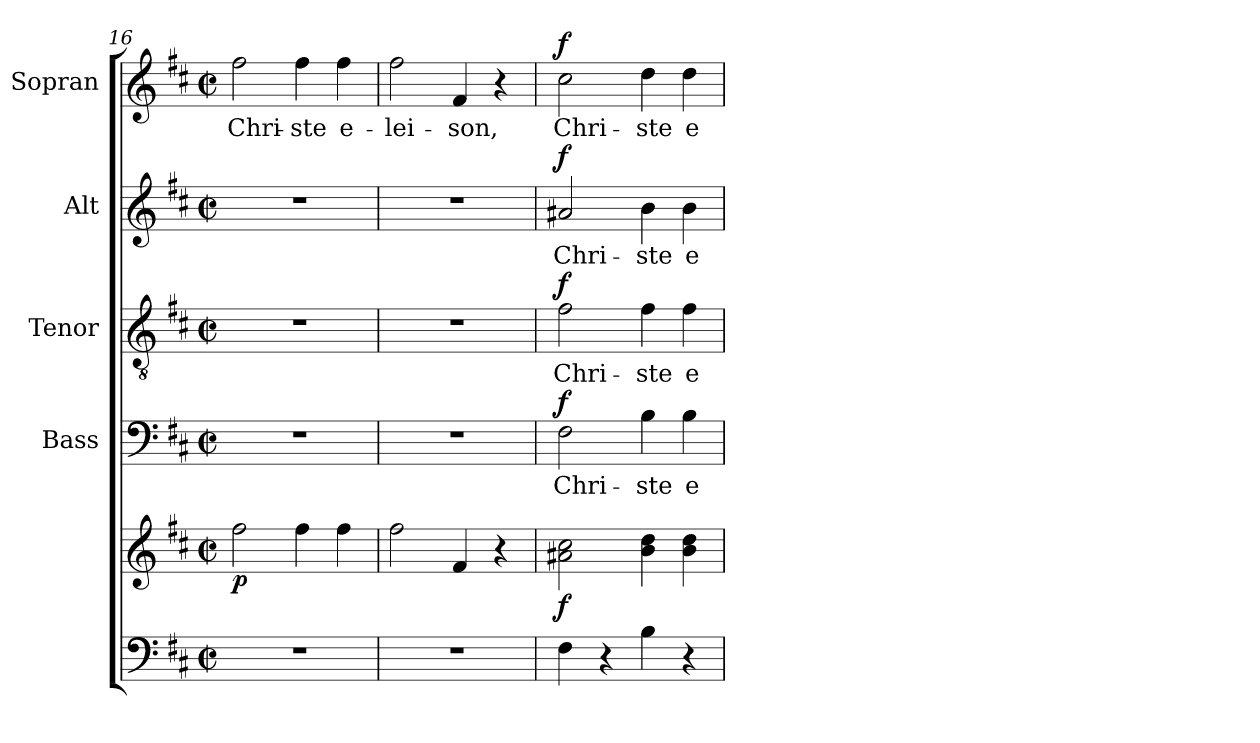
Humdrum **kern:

**kern	**kern	**dynam	**kern	**text	**dynam	**kern	**text	**dynam	**kern	**text	**dynam	**kern	**text	**dynam
*part5	*part5	*part5	*part4	*part4	*part4	*part3	*part3	*part3	*part2	*part2	*part2	*part1	*part1	*part1
*staff6	*staff5	*staff5/6	*staff4	*staff4	*staff4	*staff3	*staff3	*staff3	*staff2	*staff2	*staff2	*staff1	*staff1	*staff1
*	*	*	*I"Bass	*	*	*I"Tenor	*	*	*I"Alt	*	*	*I"Sopran	*	*
*	*	*	*I'B.	*	*	*I'T.	*	*	*I'A.	*	*	*I'S.	*	*
*clefF4	*clefG2	*	*clefF4	*	*	*clefGv2	*	*	*clefG2	*	*	*clefG2	*	*
*k[f#c#]	*k[f#c#]	*	*k[f#c#]	*	*	*k[f#c#]	*	*	*k[f#c#]	*	*	*k[f#c#]	*	*
*D:	*D:	*	*D:	*	*	*D:	*	*	*D:	*	*	*D:	*	*
*M2/2	*M2/2	*	*M2/2	*	*	*M2/2	*	*	*M2/2	*	*	*M2/2	*	*
*met(c|)	*met(c|)	*	*met(c|)	*	*	*met(c|)	*	*	*met(c|)	*	*	*met(c|)	*	*
=16	=16	=16	=16	=16	=16	=16	=16	=16	=16	=16	=16	=16	=16	=16
!	!	!LO:DY:b	!	!	!	!	!	!	!	!	!	!	!LO:LY:b	!
1r	2ff#\	p	1r	.	.	1r	.	.	1r	.	.	2ff#\	Chri-	.
!	!	!	!	!	!	!	!	!	!	!	!	!	!LO:LY:b	!
.	4ff#\	.	.	.	.	.	.	.	.	.	.	4ff#\	-ste	.
!	!	!	!	!	!	!	!	!	!	!	!	!	!LO:LY:b	!
.	4ff#\	.	.	.	.	.	.	.	.	.	.	4ff#\	e-	.
!!LO:PB:g=z
=17	=17	=17	=17	=17	=17	=17	=17	=17	=17	=17	=17	=17	=17	=17
!	!	!	!	!	!	!	!	!	!	!	!	!	!LO:LY:b	!
1r	2ff#\	.	1r	.	.	1r	.	.	1r	.	.	2ff#\	-lei-	.
!	!	!	!	!	!	!	!	!	!	!	!	!	!LO:LY:b	!
.	4f#/	.	.	.	.	.	.	.	.	.	.	4f#/	-son,	.
.	4r	.	.	.	.	.	.	.	.	.	.	4r	.	.
=18	=18	=18	=18	=18	=18	=18	=18	=18	=18	=18	=18	=18	=18	=18
!	!	!LO:DY:b	!	!LO:LY:b	!LO:DY:a	!	!LO:LY:b	!LO:DY:a	!	!LO:LY:b	!LO:DY:a	!	!LO:LY:b	!LO:DY:a
4F#\	2a#X\ 2cc#\	f	2F#\	Chri-	f	2f#\	Chri-	f	2a#X/	Chri-	f	2cc#\	Chri-	f
4r	.	.	.	.	.	.	.	.	.	.	.	.	.	.
!	!	!	!	!LO:LY:b	!	!	!LO:LY:b	!	!	!LO:LY:b	!	!	!LO:LY:b	!
4B\	4b\ 4dd\	.	4B\	-ste	.	4f#\	-ste	.	4b\	-ste	.	4dd\	-ste	.
!	!	!	!	!LO:LY:b	!	!	!LO:LY:b	!	!	!LO:LY:b	!	!	!LO:LY:b	!
4r	4b\ 4dd\	.	4B\	e-	.	4f#\	e-	.	4b\	e-	.	4dd\	e-	.
=	=	=	=	=	=	=	=	=	=	=	=	=	=	=
*-	*-	*-	*-	*-	*-	*-	*-	*-	*-	*-	*-	*-	*-	*-
